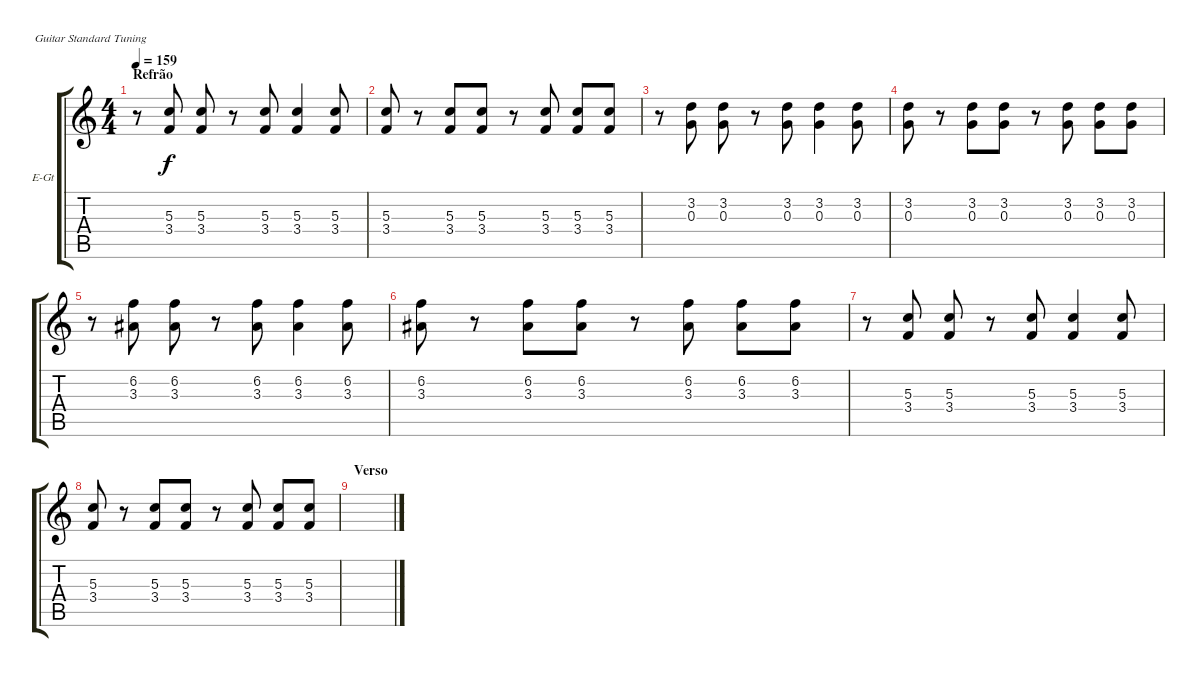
\bracketExtendMode groupsimilarinstruments
\firstSystemTrackNameOrientation horizontal
\otherSystemsTrackNameOrientation horizontal
\track ("Rythm Guitar" "E-Gt") {instrument distortionguitar}
\staff {score tabs}
\tuning (E4 B3 G3 D3 A2 E2)
\ts (4 4)
\section ("" "Refrão")
\tempo 159
\clef g2
\scale
0.333333
\ks c
r.8{dy f} (3.4 5.3).8 (3.4 5.3).8 r.8 (3.4 5.3).8 (3.4 5.3).4 (3.4 5.3).8 |
\scale
0.333333 (3.4 5.3).8 r.8 (3.4 5.3).8 (3.4 5.3).8 r.8 (3.4 5.3).8 (3.4 5.3).8 (3.4 5.3).8 |
\scale
0.333333 r.8 (0.3 3.2).8 (0.3 3.2).8 r.8 (0.3 3.2).8 (0.3 3.2).4 (0.3 3.2).8 |
\scale
0.333333 (0.3 3.2).8 r.8 (0.3 3.2).8 (0.3 3.2).8 r.8 (0.3 3.2).8 (0.3 3.2).8 (0.3 3.2).8 |
\scale
0.333333 r.8 (3.3 6.2).8 (3.3 6.2).8 r.8 (3.3 6.2).8 (3.3 6.2).4 (3.3 6.2).8 |
\scale
0.333333 (3.3 6.2).8 r.8 (3.3 6.2).8 (3.3 6.2).8 r.8 (3.3 6.2).8 (3.3 6.2).8 (3.3 6.2).8 |
\scale
0.333333 r.8 (3.4 5.3).8 (3.4 5.3).8 r.8 (3.4 5.3).8 (3.4 5.3).4 (3.4 5.3).8 |
\scale
0.333333 (3.4 5.3).8 r.8 (3.4 5.3).8 (3.4 5.3).8 r.8 (3.4 5.3).8 (3.4 5.3).8 (3.4 5.3).8 |
\section ("" "Verso")
\scale
0.333333 |
\scale
0.333333 |
\scale
0.333333 |
\scale
0.333333 |
\scale
0.333333 |
\scale
0.333333 |
\scale
0.333333 |
\scale
0.333333
